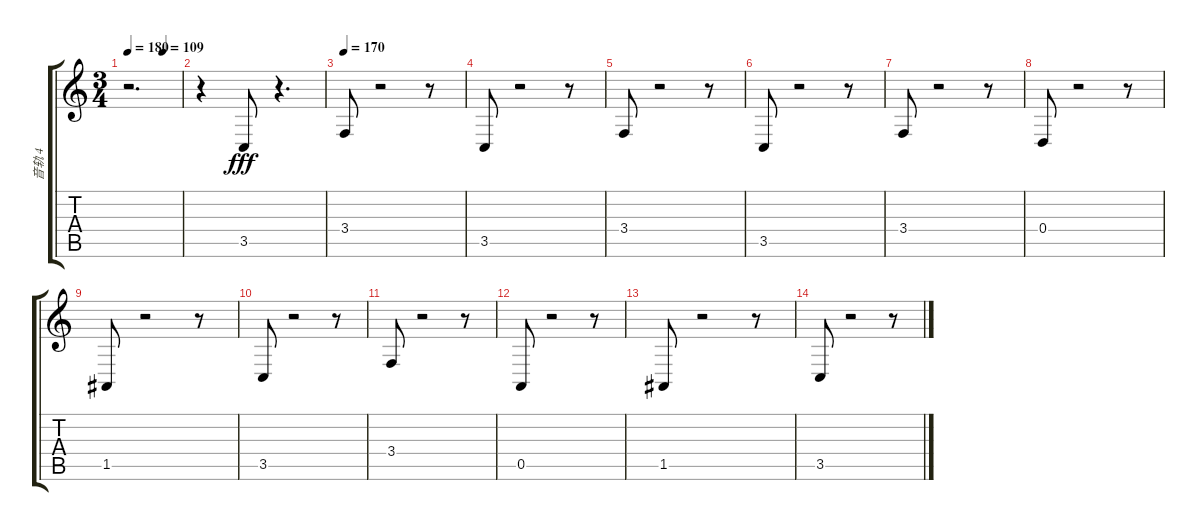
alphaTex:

\track ("音轨 4" "音轨 4") {instrument stringensemble1}
\staff {score tabs}
\tuning (E4 B3 G3 D3 A2 E2) {hide}
\ts (3 4)
\tempo 180
\tempo (109 0.6527777777777778)
\clef g2
\ks c
r.2{d dy fff} |
r.4 3.5.8 r.4{d} |
\tempo 170
3.4.8 r.2 r.8 |
3.5.8 r.2 r.8 |
3.4.8 r.2 r.8 |
3.5.8 r.2 r.8 |
3.4.8 r.2 r.8 |
0.4.8 r.2 r.8 |
1.5.8 r.2 r.8 |
3.5.8 r.2 r.8 |
3.4.8 r.2 r.8 |
0.5.8 r.2 r.8 |
1.5.8 r.2 r.8 |
3.5.8 r.2 r.8
